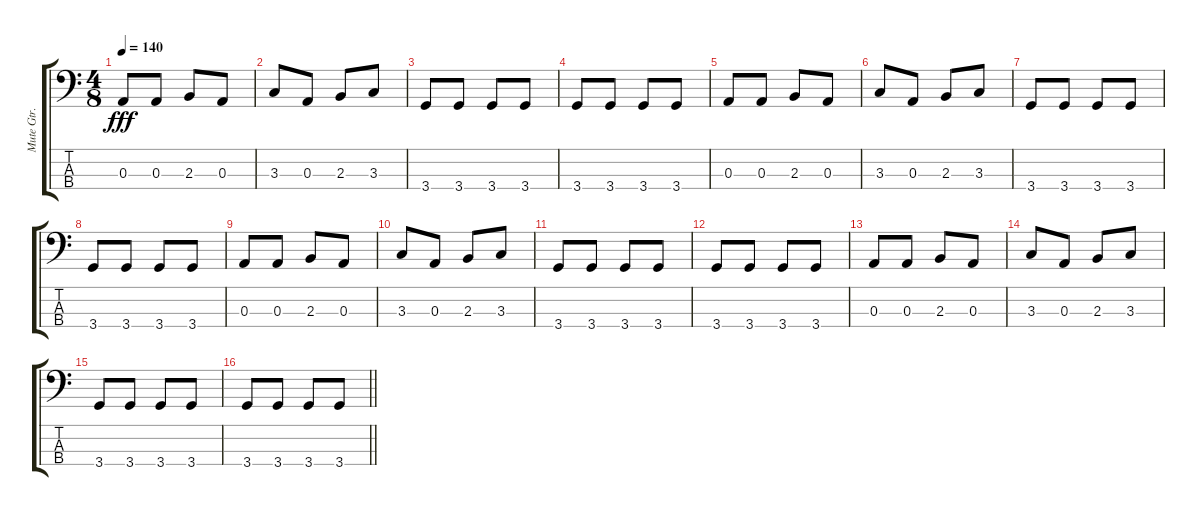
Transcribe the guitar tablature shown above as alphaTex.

\track ("Mute Gtr." "Mute Gtr.") {instrument slapbass1}
\staff {score tabs}
\tuning (G2 D2 A1 E1) {hide}
\ts (4 8)
\tempo 140
\clef f4
\ks c
0.3.8{dy fff instrument slapbass1} 0.3.8 2.3.8 0.3.8 |
3.3.8 0.3.8 2.3.8 3.3.8 |
3.4.8 3.4.8 3.4.8 3.4.8 |
3.4.8 3.4.8 3.4.8 3.4.8 |
0.3.8 0.3.8 2.3.8 0.3.8 |
3.3.8 0.3.8 2.3.8 3.3.8 |
3.4.8 3.4.8 3.4.8 3.4.8 |
3.4.8 3.4.8 3.4.8 3.4.8 |
0.3.8 0.3.8 2.3.8 0.3.8 |
3.3.8 0.3.8 2.3.8 3.3.8 |
3.4.8 3.4.8 3.4.8 3.4.8 |
3.4.8 3.4.8 3.4.8 3.4.8 |
0.3.8 0.3.8 2.3.8 0.3.8 |
3.3.8 0.3.8 2.3.8 3.3.8 |
3.4.8 3.4.8 3.4.8 3.4.8 |
\barLineRight lightlight
3.4.8 3.4.8 3.4.8 3.4.8
